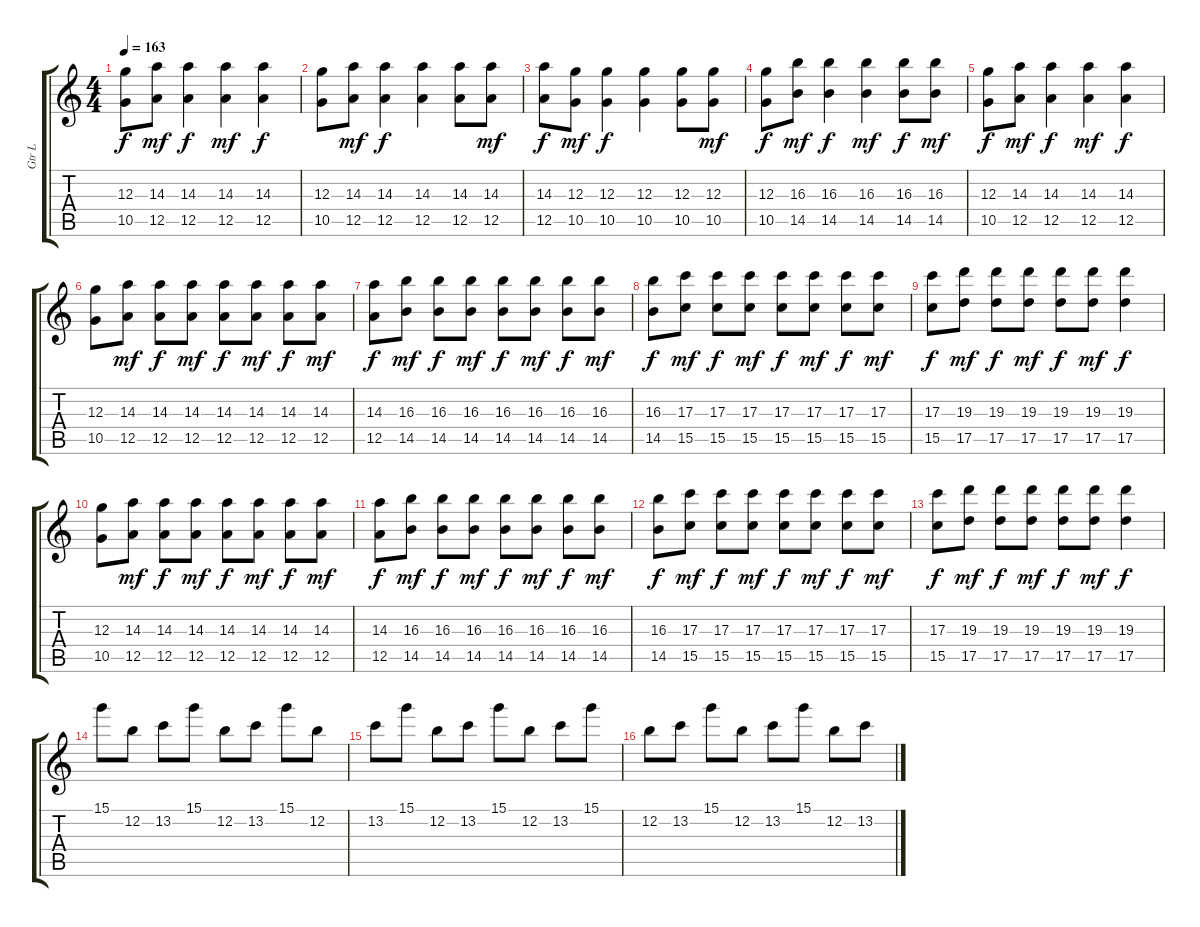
\track ("Gtr L" "Gtr L") {instrument distortionguitar}
\staff {score tabs}
\tuning (E4 B3 G3 D3 A2 D2) {hide}
\ts (4 4)
\tempo 163
\clef g2
\ks c
(12.3 10.5).8{dy f} (14.3 12.5).8{dy mf} (14.3 12.5).4{dy f} (14.3 12.5).4{dy mf} (14.3 12.5).4{dy f} |
(12.3 10.5).8 (14.3 12.5).8{dy mf} (14.3 12.5).4{dy f} (14.3 12.5).4 (14.3 12.5).8 (14.3 12.5).8{dy mf} |
(14.3 12.5).8{dy f} (12.3 10.5).8{dy mf} (12.3 10.5).4{dy f} (12.3 10.5).4 (12.3 10.5).8 (12.3 10.5).8{dy mf} |
(12.3 10.5).8{dy f} (16.3 14.5).8{dy mf} (16.3 14.5).4{dy f} (16.3 14.5).4{dy mf} (16.3 14.5).8{dy f} (16.3 14.5).8{dy mf} |
(12.3 10.5).8{dy f} (14.3 12.5).8{dy mf} (14.3 12.5).4{dy f} (14.3 12.5).4{dy mf} (14.3 12.5).4{dy f} |
(12.3 10.5).8 (14.3 12.5).8{dy mf} (14.3 12.5).8{dy f} (14.3 12.5).8{dy mf} (14.3 12.5).8{dy f} (14.3 12.5).8{dy mf} (14.3 12.5).8{dy f} (14.3 12.5).8{dy mf} |
(14.3 12.5).8{dy f} (16.3 14.5).8{dy mf} (16.3 14.5).8{dy f} (16.3 14.5).8{dy mf} (16.3 14.5).8{dy f} (16.3 14.5).8{dy mf} (16.3 14.5).8{dy f} (16.3 14.5).8{dy mf} |
(16.3 14.5).8{dy f} (17.3 15.5).8{dy mf} (17.3 15.5).8{dy f} (17.3 15.5).8{dy mf} (17.3 15.5).8{dy f} (17.3 15.5).8{dy mf} (17.3 15.5).8{dy f} (17.3 15.5).8{dy mf} |
(17.3 15.5).8{dy f} (19.3 17.5).8{dy mf} (19.3 17.5).8{dy f} (19.3 17.5).8{dy mf} (19.3 17.5).8{dy f} (19.3 17.5).8{dy mf} (19.3 17.5).4{dy f} |
(12.3 10.5).8 (14.3 12.5).8{dy mf} (14.3 12.5).8{dy f} (14.3 12.5).8{dy mf} (14.3 12.5).8{dy f} (14.3 12.5).8{dy mf} (14.3 12.5).8{dy f} (14.3 12.5).8{dy mf} |
(14.3 12.5).8{dy f} (16.3 14.5).8{dy mf} (16.3 14.5).8{dy f} (16.3 14.5).8{dy mf} (16.3 14.5).8{dy f} (16.3 14.5).8{dy mf} (16.3 14.5).8{dy f} (16.3 14.5).8{dy mf} |
(16.3 14.5).8{dy f} (17.3 15.5).8{dy mf} (17.3 15.5).8{dy f} (17.3 15.5).8{dy mf} (17.3 15.5).8{dy f} (17.3 15.5).8{dy mf} (17.3 15.5).8{dy f} (17.3 15.5).8{dy mf} |
(17.3 15.5).8{dy f} (19.3 17.5).8{dy mf} (19.3 17.5).8{dy f} (19.3 17.5).8{dy mf} (19.3 17.5).8{dy f} (19.3 17.5).8{dy mf} (19.3 17.5).4{dy f} |
15.1.8 12.2.8 13.2.8 15.1.8 12.2.8 13.2.8 15.1.8 12.2.8 |
13.2.8 15.1.8 12.2.8 13.2.8 15.1.8 12.2.8 13.2.8 15.1.8 |
12.2.8 13.2.8 15.1.8 12.2.8 13.2.8 15.1.8 12.2.8 13.2.8
